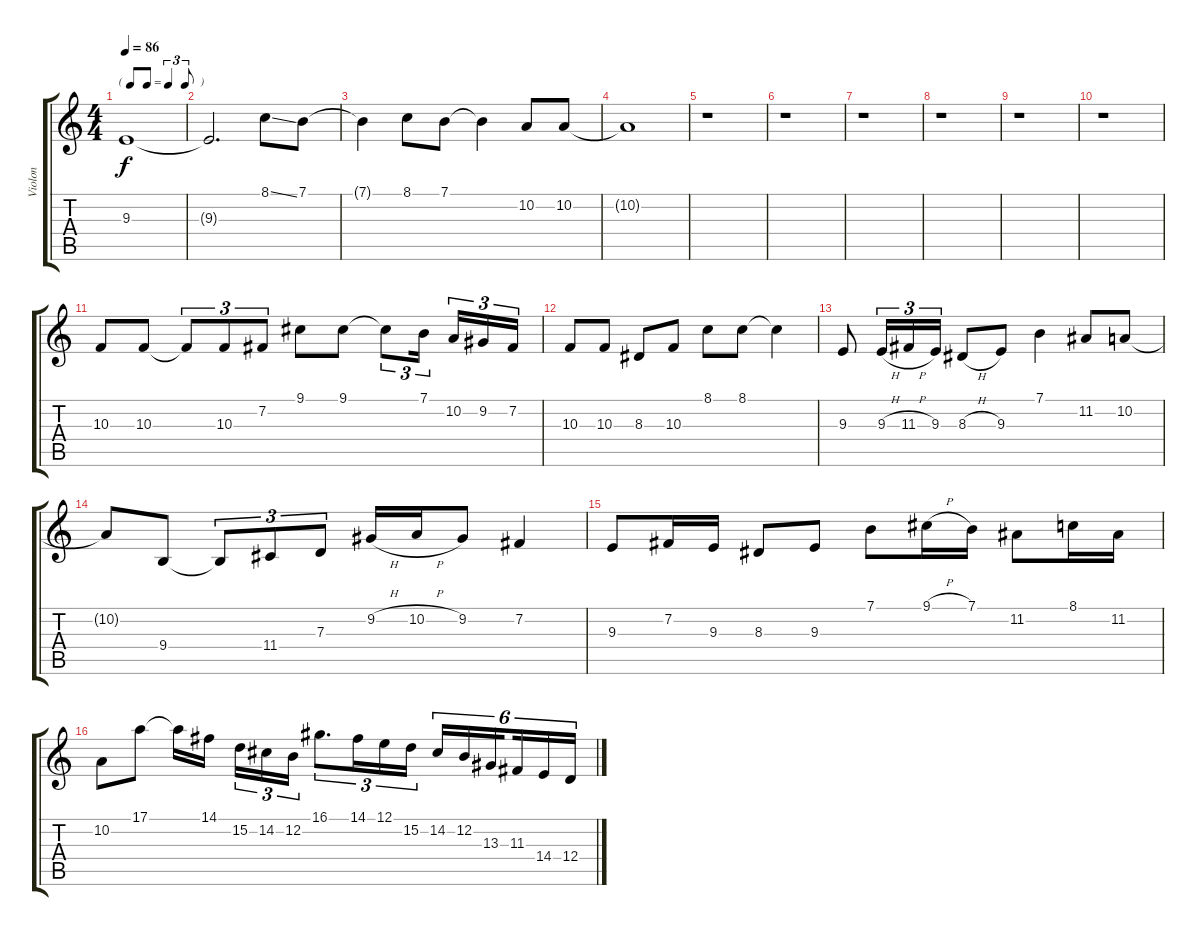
\track ("Violon" "Violon") {instrument violin}
\staff {score tabs}
\tuning (E4 B3 G3 D3 A2 E2) {hide}
\ts (4 4)
\tf triplet8th
\tempo 86
\clef g2
\ks c
9.3{t}.1{dy f} |
9.3{t}.2{d} 8.1{ss}.8 7.1.8 |
7.1{t}.4 8.1.8 7.1.8 7.1{t}.4 10.2.8 10.2.8 |
10.2{t}.1 |
r.1 |
r.1 |
r.1 |
r.1 |
r.1 |
r.1 |
10.3.8 10.3.8 10.3{t}.8{tu (3 2)} 10.3.8{tu (3 2)} 7.2.8{tu (3 2)} 9.1.8 9.1.8 9.1{t}.8{tu (3 2)} 7.1.16{tu (3 2) beam splitsecondary} 10.2.16{tu (3 2)} 9.2.16{tu (3 2)} 7.2.16{tu (3 2)} |
10.3.8 10.3.8 8.3.8 10.3.8 8.1.8 8.1.8 8.1{t}.4 |
9.3.8 9.3{h}.16{tu (3 2)} 11.3{h}.16{tu (3 2)} 9.3.16{tu (3 2)} 8.3{h}.8 9.3.8 7.1.4 11.2.8 10.2.8 |
10.2{t}.8 9.4.8 9.4{t}.8{tu (3 2)} 11.4.8{tu (3 2)} 7.3.8{tu (3 2)} 9.2{h}.16 10.2{h}.16 9.2.8 7.2.4 |
9.3.8 7.2.16 9.3.16 8.3.8 9.3.8 7.1.8 9.1{h}.16 7.1.16 11.2.8 8.1.16 11.2.16 |
10.2.8 17.1.8 17.1{t}.16 14.1.16{beam splitsecondary} 15.2.16{tu (3 2)} 14.2.16{tu (3 2)} 12.2.16{tu (3 2)} 16.1.8{d tu (3 2)} 14.1.16{tu (3 2)} 12.1.16{tu (3 2)} 15.2.16{tu (3 2)} 14.2.16{tu (6 4)} 12.2.16{tu (6 4)} 13.3.16{tu (6 4) beam splitsecondary} 11.3.16{tu (6 4)} 14.4.16{tu (6 4)} 12.4.16{tu (6 4)}
